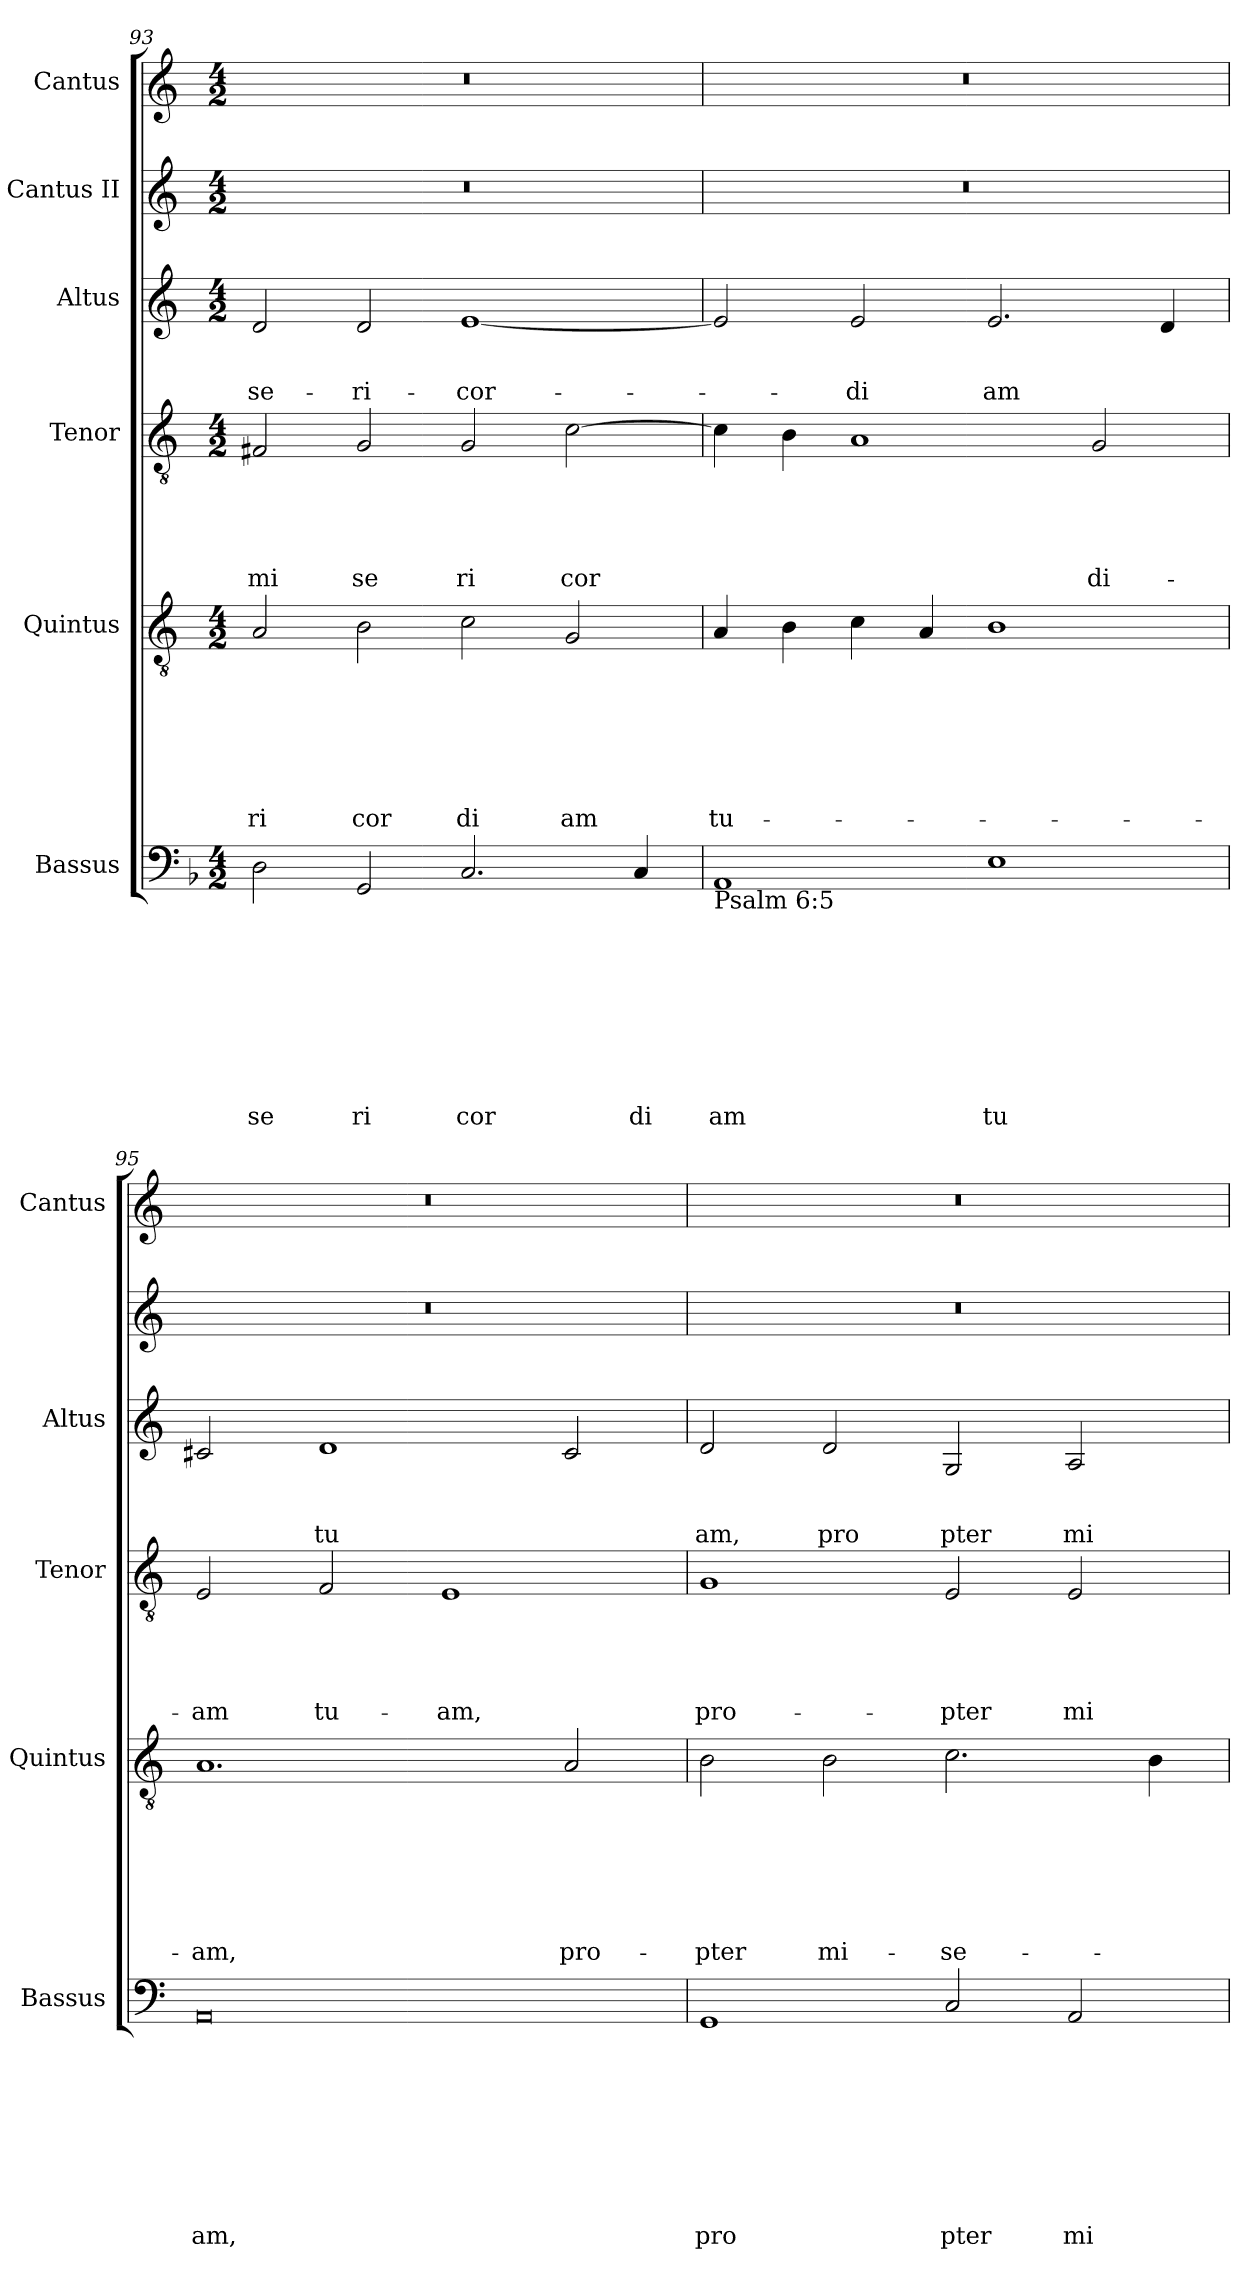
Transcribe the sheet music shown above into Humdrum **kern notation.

**kern	**text	**text	**text	**text	**text	**text	**text	**text	**text	**kern	**text	**text	**text	**text	**text	**text	**text	**kern	**text	**text	**text	**text	**text	**kern	**text	**text	**text	**kern	**kern
*part6	*part6	*part6	*part6	*part6	*part6	*part6	*part6	*part6	*part6	*part5	*part5	*part5	*part5	*part5	*part5	*part5	*part5	*part4	*part4	*part4	*part4	*part4	*part4	*part3	*part3	*part3	*part3	*part2	*part1
*staff6	*staff6	*staff6	*staff6	*staff6	*staff6	*staff6	*staff6	*staff6	*staff6	*staff5	*staff5	*staff5	*staff5	*staff5	*staff5	*staff5	*staff5	*staff4	*staff4	*staff4	*staff4	*staff4	*staff4	*staff3	*staff3	*staff3	*staff3	*staff2	*staff1
*I"Bassus	*	*	*	*	*	*	*	*	*	*I"Quintus	*	*	*	*	*	*	*	*I"Tenor	*	*	*	*	*	*I"Altus	*	*	*	*I"Cantus II	*I"Cantus
*I'Bassus	*	*	*	*	*	*	*	*	*	*I'Quintus	*	*	*	*	*	*	*	*I'Tenor	*	*	*	*	*	*I'Altus	*	*	*	*	*I'Cantus
*clefF4	*	*	*	*	*	*	*	*	*	*clefGv2	*	*	*	*	*	*	*	*clefGv2	*	*	*	*	*	*clefG2	*	*	*	*clefG2	*clefG2
*k[b-]	*	*	*	*	*	*	*	*	*	*k[]	*	*	*	*	*	*	*	*k[]	*	*	*	*	*	*k[]	*	*	*	*k[]	*k[]
*F:	*	*	*	*	*	*	*	*	*	*C:	*	*	*	*	*	*	*	*C:	*	*	*	*	*	*C:	*	*	*	*C:	*C:
*M4/2	*	*	*	*	*	*	*	*	*	*M4/2	*	*	*	*	*	*	*	*M4/2	*	*	*	*	*	*M4/2	*	*	*	*M4/2	*M4/2
=93	=93	=93	=93	=93	=93	=93	=93	=93	=93	=93	=93	=93	=93	=93	=93	=93	=93	=93	=93	=93	=93	=93	=93	=93	=93	=93	=93	=93	=93
!	!	!	!	!	!	!	!	!	!LO:LY:b	!	!	!	!	!	!	!	!LO:LY:b	!	!	!	!	!	!LO:LY:b	!	!	!	!LO:LY:b	!	!
2D\	.	.	.	.	.	.	.	.	se	2A/	.	.	.	.	.	.	ri	2F#X/	.	.	.	.	mi	2d/	.	.	-se-	0r	0r
!	!	!	!	!	!	!	!	!	!LO:LY:b	!	!	!	!	!	!	!	!LO:LY:b	!	!	!	!	!	!LO:LY:b	!	!	!	!LO:LY:b	!	!
2GG/	.	.	.	.	.	.	.	.	ri	2B\	.	.	.	.	.	.	cor	2G/	.	.	.	.	se	2d/	.	.	-ri-	.	.
!	!	!	!	!	!	!	!	!	!LO:LY:b	!	!	!	!	!	!	!	!LO:LY:b	!	!	!	!	!	!LO:LY:b	!	!	!	!LO:LY:b	!	!
2.C/	.	.	.	.	.	.	.	.	cor	2c\	.	.	.	.	.	.	di	2G/	.	.	.	.	ri	[>1e	.	.	-cor-	.	.
!	!	!	!	!	!	!	!	!	!	!	!	!	!	!	!	!	!LO:LY:b	!	!	!	!	!	!LO:LY:b	!	!	!	!	!	!
.	.	.	.	.	.	.	.	.	.	2G/	.	.	.	.	.	.	am	[>2c\	.	.	.	.	cor	.	.	.	.	.	.
!	!	!	!	!	!	!	!	!	!LO:LY:b	!	!	!	!	!	!	!	!	!	!	!	!	!	!	!	!	!	!	!	!
4C/	.	.	.	.	.	.	.	.	di	.	.	.	.	.	.	.	.	.	.	.	.	.	.	.	.	.	.	.	.
!!LO:PB:g=z
=94	=94	=94	=94	=94	=94	=94	=94	=94	=94	=94	=94	=94	=94	=94	=94	=94	=94	=94	=94	=94	=94	=94	=94	=94	=94	=94	=94	=94	=94
*k[]	*	*	*	*	*	*	*	*	*	*	*	*	*	*	*	*	*	*	*	*	*	*	*	*	*	*	*	*	*
*C:	*	*	*	*	*	*	*	*	*	*	*	*	*	*	*	*	*	*	*	*	*	*	*	*	*	*	*	*	*
!LO:TX:b:t=Psalm 6&colon;5	!	!	!	!	!	!	!	!	!	!	!	!	!	!	!	!	!	!	!	!	!	!	!	!	!	!	!	!	!
!	!	!	!	!	!	!	!	!	!LO:LY:b	!	!	!	!	!	!	!	!LO:LY:b	!	!	!	!	!	!	!	!	!	!	!	!
1AA	.	.	.	.	.	.	.	.	am	4A/	.	.	.	.	.	.	tu-	4c\]	.	.	.	.	.	2e/]	.	.	.	0r	0r
.	.	.	.	.	.	.	.	.	.	4B\	.	.	.	.	.	.	.	4B\	.	.	.	.	.	.	.	.	.	.	.
!	!	!	!	!	!	!	!	!	!	!	!	!	!	!	!	!	!	!	!	!	!	!	!	!	!	!	!LO:LY:b	!	!
.	.	.	.	.	.	.	.	.	.	4c\	.	.	.	.	.	.	.	1A	.	.	.	.	.	2e/	.	.	-di	.	.
.	.	.	.	.	.	.	.	.	.	4A/	.	.	.	.	.	.	.	.	.	.	.	.	.	.	.	.	.	.	.
!	!	!	!	!	!	!	!	!	!LO:LY:b	!	!	!	!	!	!	!	!	!	!	!	!	!	!	!	!	!	!LO:LY:b	!	!
1E	.	.	.	.	.	.	.	.	tu	1B	.	.	.	.	.	.	.	.	.	.	.	.	.	2.e/	.	.	am	.	.
!	!	!	!	!	!	!	!	!	!	!	!	!	!	!	!	!	!	!	!	!	!	!	!LO:LY:b	!	!	!	!	!	!
.	.	.	.	.	.	.	.	.	.	.	.	.	.	.	.	.	.	2G/	.	.	.	.	di-	.	.	.	.	.	.
.	.	.	.	.	.	.	.	.	.	.	.	.	.	.	.	.	.	.	.	.	.	.	.	4d/	.	.	.	.	.
=95	=95	=95	=95	=95	=95	=95	=95	=95	=95	=95	=95	=95	=95	=95	=95	=95	=95	=95	=95	=95	=95	=95	=95	=95	=95	=95	=95	=95	=95
!	!	!	!	!	!	!	!	!	!LO:LY:b	!	!	!	!	!	!	!	!LO:LY:b	!	!	!	!	!	!LO:LY:b	!	!	!	!	!	!
0AA	.	.	.	.	.	.	.	.	am,	1.A	.	.	.	.	.	.	-am,	2E/	.	.	.	.	-am	2c#X/	.	.	.	0r	0r
!	!	!	!	!	!	!	!	!	!	!	!	!	!	!	!	!	!	!	!	!	!	!	!LO:LY:b	!	!	!	!LO:LY:b	!	!
.	.	.	.	.	.	.	.	.	.	.	.	.	.	.	.	.	.	2F/	.	.	.	.	tu-	1d	.	.	tu	.	.
!	!	!	!	!	!	!	!	!	!	!	!	!	!	!	!	!	!	!	!	!	!	!	!LO:LY:b	!	!	!	!	!	!
.	.	.	.	.	.	.	.	.	.	.	.	.	.	.	.	.	.	1E	.	.	.	.	-am,	.	.	.	.	.	.
!	!	!	!	!	!	!	!	!	!	!	!	!	!	!	!	!	!LO:LY:b	!	!	!	!	!	!	!	!	!	!	!	!
.	.	.	.	.	.	.	.	.	.	2A/	.	.	.	.	.	.	pro-	.	.	.	.	.	.	2c#/	.	.	.	.	.
=96	=96	=96	=96	=96	=96	=96	=96	=96	=96	=96	=96	=96	=96	=96	=96	=96	=96	=96	=96	=96	=96	=96	=96	=96	=96	=96	=96	=96	=96
!	!	!	!	!	!	!	!	!	!LO:LY:b	!	!	!	!	!	!	!	!LO:LY:b	!	!	!	!	!	!LO:LY:b	!	!	!	!LO:LY:b	!	!
1GG	.	.	.	.	.	.	.	.	pro	2B\	.	.	.	.	.	.	-pter	1G	.	.	.	.	pro-	2d/	.	.	am,	0r	0r
!	!	!	!	!	!	!	!	!	!	!	!	!	!	!	!	!	!LO:LY:b	!	!	!	!	!	!	!	!	!	!LO:LY:b	!	!
.	.	.	.	.	.	.	.	.	.	2B\	.	.	.	.	.	.	mi-	.	.	.	.	.	.	2d/	.	.	pro	.	.
!	!	!	!	!	!	!	!	!	!LO:LY:b	!	!	!	!	!	!	!	!LO:LY:b	!	!	!	!	!	!LO:LY:b	!	!	!	!LO:LY:b	!	!
2C/	.	.	.	.	.	.	.	.	pter	2.c\	.	.	.	.	.	.	-se-	2E/	.	.	.	.	-pter	2G/	.	.	pter	.	.
!	!	!	!	!	!	!	!	!	!LO:LY:b	!	!	!	!	!	!	!	!	!	!	!	!	!	!LO:LY:b	!	!	!	!LO:LY:b	!	!
2AA/	.	.	.	.	.	.	.	.	mi	.	.	.	.	.	.	.	.	2E/	.	.	.	.	mi-	2A/	.	.	mi	.	.
.	.	.	.	.	.	.	.	.	.	4B\	.	.	.	.	.	.	.	.	.	.	.	.	.	.	.	.	.	.	.
=	=	=	=	=	=	=	=	=	=	=	=	=	=	=	=	=	=	=	=	=	=	=	=	=	=	=	=	=	=
*-	*-	*-	*-	*-	*-	*-	*-	*-	*-	*-	*-	*-	*-	*-	*-	*-	*-	*-	*-	*-	*-	*-	*-	*-	*-	*-	*-	*-	*-
